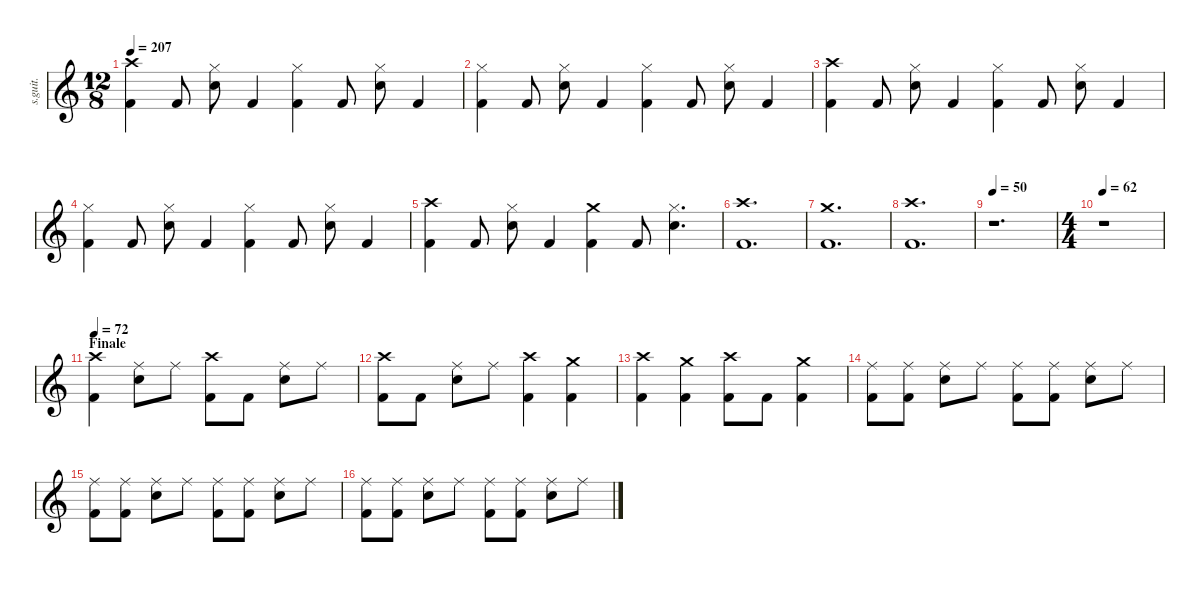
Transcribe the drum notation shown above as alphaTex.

\defaultSystemsLayout 4
\hideDynamics
\bracketExtendMode nobrackets
\track ("Roger Taylor | Drums" "s.guit.") {instrument percussion}
\staff {score}
\articulation defaults
\ts (12 8)
\tempo 207
\clef g2
\ks c
("Crash high (hit)" "Kick (hit) 2").4{lyrics (0 "") lyrics (1 "") lyrics (2 "") lyrics (3 "") lyrics (4 "") dy f} "Kick (hit) 2".8{lyrics (0 "") lyrics (1 "") lyrics (2 "") lyrics (3 "") lyrics (4 "")} ("Hi-Hat (closed)" "Snare (hit) 2").8{lyrics (0 "") lyrics (1 "") lyrics (2 "") lyrics (3 "") lyrics (4 "")} "Kick (hit) 2".4{lyrics (0 "") lyrics (1 "") lyrics (2 "") lyrics (3 "") lyrics (4 "")} ("Hi-Hat (closed)" "Kick (hit) 2").4{lyrics (0 "") lyrics (1 "") lyrics (2 "") lyrics (3 "") lyrics (4 "")} "Kick (hit) 2".8{lyrics (0 "") lyrics (1 "") lyrics (2 "") lyrics (3 "") lyrics (4 "")} ("Hi-Hat (closed)" "Snare (hit) 2").8{lyrics (0 "") lyrics (1 "") lyrics (2 "") lyrics (3 "") lyrics (4 "")} "Kick (hit) 2".4{lyrics (0 "") lyrics (1 "") lyrics (2 "") lyrics (3 "") lyrics (4 "")} |
("Hi-Hat (closed)" "Kick (hit) 2").4{lyrics (0 "") lyrics (1 "") lyrics (2 "") lyrics (3 "") lyrics (4 "")} "Kick (hit) 2".8{lyrics (0 "") lyrics (1 "") lyrics (2 "") lyrics (3 "") lyrics (4 "")} ("Hi-Hat (closed)" "Snare (hit) 2").8{lyrics (0 "") lyrics (1 "") lyrics (2 "") lyrics (3 "") lyrics (4 "")} "Kick (hit) 2".4{lyrics (0 "") lyrics (1 "") lyrics (2 "") lyrics (3 "") lyrics (4 "")} ("Hi-Hat (closed)" "Kick (hit) 2").4{lyrics (0 "") lyrics (1 "") lyrics (2 "") lyrics (3 "") lyrics (4 "")} "Kick (hit) 2".8{lyrics (0 "") lyrics (1 "") lyrics (2 "") lyrics (3 "") lyrics (4 "")} ("Hi-Hat (closed)" "Snare (hit) 2").8{lyrics (0 "") lyrics (1 "") lyrics (2 "") lyrics (3 "") lyrics (4 "")} "Kick (hit) 2".4{lyrics (0 "") lyrics (1 "") lyrics (2 "") lyrics (3 "") lyrics (4 "")} |
("Crash high (hit)" "Kick (hit) 2").4{lyrics (0 "") lyrics (1 "") lyrics (2 "") lyrics (3 "") lyrics (4 "")} "Kick (hit) 2".8{lyrics (0 "") lyrics (1 "") lyrics (2 "") lyrics (3 "") lyrics (4 "")} ("Hi-Hat (closed)" "Snare (hit) 2").8{lyrics (0 "") lyrics (1 "") lyrics (2 "") lyrics (3 "") lyrics (4 "")} "Kick (hit) 2".4{lyrics (0 "") lyrics (1 "") lyrics (2 "") lyrics (3 "") lyrics (4 "")} ("Hi-Hat (closed)" "Kick (hit) 2").4{lyrics (0 "") lyrics (1 "") lyrics (2 "") lyrics (3 "") lyrics (4 "")} "Kick (hit) 2".8{lyrics (0 "") lyrics (1 "") lyrics (2 "") lyrics (3 "") lyrics (4 "")} ("Hi-Hat (closed)" "Snare (hit) 2").8{lyrics (0 "") lyrics (1 "") lyrics (2 "") lyrics (3 "") lyrics (4 "")} "Kick (hit) 2".4{lyrics (0 "") lyrics (1 "") lyrics (2 "") lyrics (3 "") lyrics (4 "")} |
("Hi-Hat (closed)" "Kick (hit) 2").4{lyrics (0 "") lyrics (1 "") lyrics (2 "") lyrics (3 "") lyrics (4 "")} "Kick (hit) 2".8{lyrics (0 "") lyrics (1 "") lyrics (2 "") lyrics (3 "") lyrics (4 "")} ("Hi-Hat (closed)" "Snare (hit) 2").8{lyrics (0 "") lyrics (1 "") lyrics (2 "") lyrics (3 "") lyrics (4 "")} "Kick (hit) 2".4{lyrics (0 "") lyrics (1 "") lyrics (2 "") lyrics (3 "") lyrics (4 "")} ("Hi-Hat (closed)" "Kick (hit) 2").4{lyrics (0 "") lyrics (1 "") lyrics (2 "") lyrics (3 "") lyrics (4 "")} "Kick (hit) 2".8{lyrics (0 "") lyrics (1 "") lyrics (2 "") lyrics (3 "") lyrics (4 "")} ("Hi-Hat (closed)" "Snare (hit) 2").8{lyrics (0 "") lyrics (1 "") lyrics (2 "") lyrics (3 "") lyrics (4 "")} "Kick (hit) 2".4{lyrics (0 "") lyrics (1 "") lyrics (2 "") lyrics (3 "") lyrics (4 "")} |
("Crash high (hit)" "Kick (hit) 2").4{lyrics (0 "") lyrics (1 "") lyrics (2 "") lyrics (3 "") lyrics (4 "")} "Kick (hit) 2".8{lyrics (0 "") lyrics (1 "") lyrics (2 "") lyrics (3 "") lyrics (4 "")} ("Hi-Hat (closed)" "Snare (hit) 2").8{lyrics (0 "") lyrics (1 "") lyrics (2 "") lyrics (3 "") lyrics (4 "")} "Kick (hit) 2".4{lyrics (0 "") lyrics (1 "") lyrics (2 "") lyrics (3 "") lyrics (4 "")} ("Crash medium (hit)" "Kick (hit) 2").4{lyrics (0 "") lyrics (1 "") lyrics (2 "") lyrics (3 "") lyrics (4 "")} "Kick (hit) 2".8{lyrics (0 "") lyrics (1 "") lyrics (2 "") lyrics (3 "") lyrics (4 "")} ("Hi-Hat (closed)" "Snare (hit) 2").4{d lyrics (0 "") lyrics (1 "") lyrics (2 "") lyrics (3 "") lyrics (4 "")} |
("Crash high (hit)" "Kick (hit) 2").1{d lyrics (0 "") lyrics (1 "") lyrics (2 "") lyrics (3 "") lyrics (4 "")} |
("Crash medium (hit)" "Kick (hit) 2").1{d lyrics (0 "") lyrics (1 "") lyrics (2 "") lyrics (3 "") lyrics (4 "")} |
("Crash high (hit)" "Kick (hit) 2").1{d lyrics (0 "") lyrics (1 "") lyrics (2 "") lyrics (3 "") lyrics (4 "")} |
\tempo 50
r.1{d} |
\ts (4 4)
\beaming (8 2 2 2 2)
\tempo 62
r.1 |
\section ("" "Finale")
\tempo 72
("Crash high (hit)" "Kick (hit) 2").4{lyrics (0 "") lyrics (1 "") lyrics (2 "") lyrics (3 "") lyrics (4 "")} ("Ride (middle)" "Snare (hit) 2").8{lyrics (0 "") lyrics (1 "") lyrics (2 "") lyrics (3 "") lyrics (4 "")} "Ride (middle)".8{lyrics (0 "") lyrics (1 "") lyrics (2 "") lyrics (3 "") lyrics (4 "")} ("Crash high (hit)" "Kick (hit) 2").8{lyrics (0 "") lyrics (1 "") lyrics (2 "") lyrics (3 "") lyrics (4 "")} "Kick (hit) 2".8{lyrics (0 "") lyrics (1 "") lyrics (2 "") lyrics (3 "") lyrics (4 "")} ("Ride (middle)" "Snare (hit) 2").8{lyrics (0 "") lyrics (1 "") lyrics (2 "") lyrics (3 "") lyrics (4 "")} "Ride (middle)".8{lyrics (0 "") lyrics (1 "") lyrics (2 "") lyrics (3 "") lyrics (4 "")} |
("Crash high (hit)" "Kick (hit) 2").8{lyrics (0 "") lyrics (1 "") lyrics (2 "") lyrics (3 "") lyrics (4 "")} "Kick (hit) 2".8{lyrics (0 "") lyrics (1 "") lyrics (2 "") lyrics (3 "") lyrics (4 "")} ("Ride (middle)" "Snare (hit) 2").8{lyrics (0 "") lyrics (1 "") lyrics (2 "") lyrics (3 "") lyrics (4 "")} "Ride (middle)".8{lyrics (0 "") lyrics (1 "") lyrics (2 "") lyrics (3 "") lyrics (4 "")} ("Crash high (hit)" "Kick (hit) 2").4{lyrics (0 "") lyrics (1 "") lyrics (2 "") lyrics (3 "") lyrics (4 "")} ("Crash medium (hit)" "Kick (hit) 2").4{lyrics (0 "") lyrics (1 "") lyrics (2 "") lyrics (3 "") lyrics (4 "")} |
("Crash high (hit)" "Kick (hit) 2").4{lyrics (0 "") lyrics (1 "") lyrics (2 "") lyrics (3 "") lyrics (4 "")} ("Crash medium (hit)" "Kick (hit) 2").4{lyrics (0 "") lyrics (1 "") lyrics (2 "") lyrics (3 "") lyrics (4 "")} ("Crash high (hit)" "Kick (hit) 2").8{lyrics (0 "") lyrics (1 "") lyrics (2 "") lyrics (3 "") lyrics (4 "")} "Kick (hit) 2".8{lyrics (0 "") lyrics (1 "") lyrics (2 "") lyrics (3 "") lyrics (4 "")} ("Crash medium (hit)" "Kick (hit) 2").4{lyrics (0 "") lyrics (1 "") lyrics (2 "") lyrics (3 "") lyrics (4 "")} |
("Ride (middle)" "Kick (hit) 2").8{lyrics (0 "") lyrics (1 "") lyrics (2 "") lyrics (3 "") lyrics (4 "")} ("Ride (middle)" "Kick (hit) 2").8{lyrics (0 "") lyrics (1 "") lyrics (2 "") lyrics (3 "") lyrics (4 "")} ("Ride (middle)" "Snare (hit) 2").8{lyrics (0 "") lyrics (1 "") lyrics (2 "") lyrics (3 "") lyrics (4 "")} "Ride (middle)".8{lyrics (0 "") lyrics (1 "") lyrics (2 "") lyrics (3 "") lyrics (4 "")} ("Ride (middle)" "Kick (hit) 2").8{lyrics (0 "") lyrics (1 "") lyrics (2 "") lyrics (3 "") lyrics (4 "")} ("Ride (middle)" "Kick (hit) 2").8{lyrics (0 "") lyrics (1 "") lyrics (2 "") lyrics (3 "") lyrics (4 "")} ("Ride (middle)" "Snare (hit) 2").8{lyrics (0 "") lyrics (1 "") lyrics (2 "") lyrics (3 "") lyrics (4 "")} "Ride (middle)".8{lyrics (0 "") lyrics (1 "") lyrics (2 "") lyrics (3 "") lyrics (4 "")} |
("Ride (middle)" "Kick (hit) 2").8{lyrics (0 "") lyrics (1 "") lyrics (2 "") lyrics (3 "") lyrics (4 "")} ("Ride (middle)" "Kick (hit) 2").8{lyrics (0 "") lyrics (1 "") lyrics (2 "") lyrics (3 "") lyrics (4 "")} ("Ride (middle)" "Snare (hit) 2").8{lyrics (0 "") lyrics (1 "") lyrics (2 "") lyrics (3 "") lyrics (4 "")} "Ride (middle)".8{lyrics (0 "") lyrics (1 "") lyrics (2 "") lyrics (3 "") lyrics (4 "")} ("Ride (middle)" "Kick (hit) 2").8{lyrics (0 "") lyrics (1 "") lyrics (2 "") lyrics (3 "") lyrics (4 "")} ("Ride (middle)" "Kick (hit) 2").8{lyrics (0 "") lyrics (1 "") lyrics (2 "") lyrics (3 "") lyrics (4 "")} ("Ride (middle)" "Snare (hit) 2").8{lyrics (0 "") lyrics (1 "") lyrics (2 "") lyrics (3 "") lyrics (4 "")} "Ride (middle)".8{lyrics (0 "") lyrics (1 "") lyrics (2 "") lyrics (3 "") lyrics (4 "")} |
("Ride (middle)" "Kick (hit) 2").8{lyrics (0 "") lyrics (1 "") lyrics (2 "") lyrics (3 "") lyrics (4 "")} ("Ride (middle)" "Kick (hit) 2").8{lyrics (0 "") lyrics (1 "") lyrics (2 "") lyrics (3 "") lyrics (4 "")} ("Ride (middle)" "Snare (hit) 2").8{lyrics (0 "") lyrics (1 "") lyrics (2 "") lyrics (3 "") lyrics (4 "")} "Ride (middle)".8{lyrics (0 "") lyrics (1 "") lyrics (2 "") lyrics (3 "") lyrics (4 "")} ("Ride (middle)" "Kick (hit) 2").8{lyrics (0 "") lyrics (1 "") lyrics (2 "") lyrics (3 "") lyrics (4 "")} ("Ride (middle)" "Kick (hit) 2").8{lyrics (0 "") lyrics (1 "") lyrics (2 "") lyrics (3 "") lyrics (4 "")} ("Ride (middle)" "Snare (hit) 2").8{lyrics (0 "") lyrics (1 "") lyrics (2 "") lyrics (3 "") lyrics (4 "")} "Ride (middle)".8{lyrics (0 "") lyrics (1 "") lyrics (2 "") lyrics (3 "") lyrics (4 "")}
